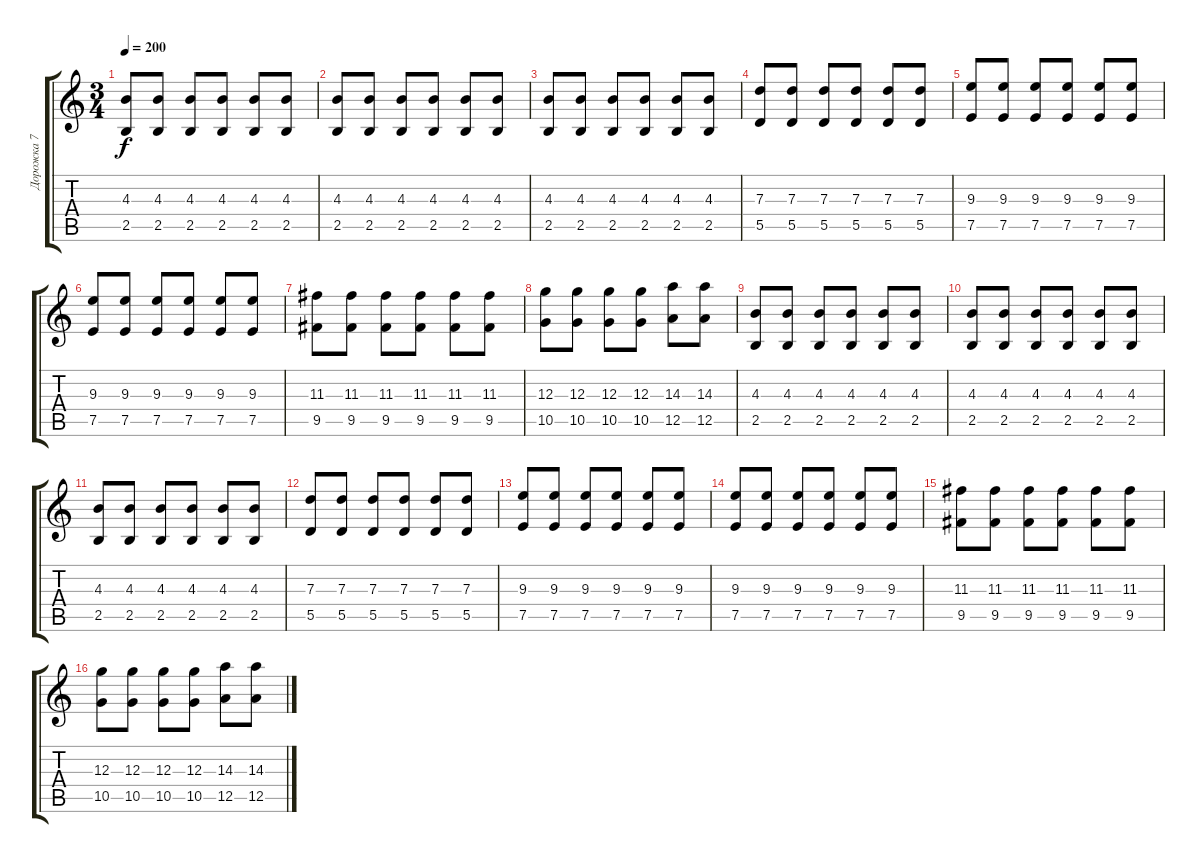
\track ("Дорожка 7" "Дорожка 7") {instrument distortionguitar}
\staff {score tabs}
\tuning (E4 B3 G3 D3 A2 E2) {hide}
\ts (3 4)
\tempo 200
\clef g2
\ks c
(4.3 2.5).8{dy f volume 11} (4.3 2.5).8 (4.3 2.5).8 (4.3 2.5).8 (4.3 2.5).8 (4.3 2.5).8 |
(4.3 2.5).8 (4.3 2.5).8 (4.3 2.5).8 (4.3 2.5).8 (4.3 2.5).8 (4.3 2.5).8 |
(4.3 2.5).8 (4.3 2.5).8 (4.3 2.5).8 (4.3 2.5).8 (4.3 2.5).8 (4.3 2.5).8 |
(7.3 5.5).8 (7.3 5.5).8 (7.3 5.5).8 (7.3 5.5).8 (7.3 5.5).8 (7.3 5.5).8 |
(9.3 7.5).8 (9.3 7.5).8 (9.3 7.5).8 (9.3 7.5).8 (9.3 7.5).8 (9.3 7.5).8 |
(9.3 7.5).8 (9.3 7.5).8 (9.3 7.5).8 (9.3 7.5).8 (9.3 7.5).8 (9.3 7.5).8 |
(11.3 9.5).8 (11.3 9.5).8 (11.3 9.5).8 (11.3 9.5).8 (11.3 9.5).8 (11.3 9.5).8 |
(12.3 10.5).8 (12.3 10.5).8 (12.3 10.5).8 (12.3 10.5).8 (14.3 12.5).8 (14.3 12.5).8 |
(4.3 2.5).8{volume 9} (4.3 2.5).8 (4.3 2.5).8 (4.3 2.5).8 (4.3 2.5).8 (4.3 2.5).8 |
(4.3 2.5).8 (4.3 2.5).8 (4.3 2.5).8 (4.3 2.5).8 (4.3 2.5).8 (4.3 2.5).8 |
(4.3 2.5).8 (4.3 2.5).8 (4.3 2.5).8 (4.3 2.5).8 (4.3 2.5).8 (4.3 2.5).8 |
(7.3 5.5).8 (7.3 5.5).8 (7.3 5.5).8 (7.3 5.5).8 (7.3 5.5).8 (7.3 5.5).8 |
(9.3 7.5).8 (9.3 7.5).8 (9.3 7.5).8 (9.3 7.5).8 (9.3 7.5).8 (9.3 7.5).8 |
(9.3 7.5).8 (9.3 7.5).8 (9.3 7.5).8 (9.3 7.5).8 (9.3 7.5).8 (9.3 7.5).8 |
(11.3 9.5).8 (11.3 9.5).8 (11.3 9.5).8 (11.3 9.5).8 (11.3 9.5).8 (11.3 9.5).8 |
(12.3 10.5).8 (12.3 10.5).8 (12.3 10.5).8 (12.3 10.5).8 (14.3 12.5).8 (14.3 12.5).8
